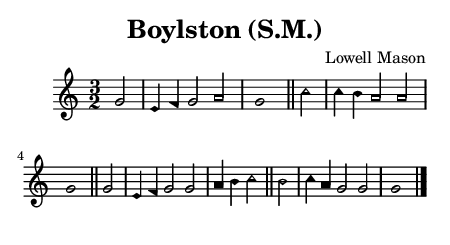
\version "2.18.2"

#(set-global-staff-size 14)

\header {
  title=\markup {
    Boylston (S.M.)
  }
  composer = \markup {
    Lowell Mason
  }
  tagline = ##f
}

sopranoMusic = {
 \aikenHeads
 \clef treble
 \key c \major
 \autoBeamOff
 \time 3/2
 \relative c' {
   \set Score.tempoHideNote = ##t \tempo 4 = 120
   
   \partial 2
   g'2 e4 f g2 a g1 \bar "||"
   c2 c4 b a2 a g1 \bar "||"
   g2 e4 f g2 g a4 b c2 \bar "||"
   b2 c4 a g2 g g1 \bar "|."
 }
}

#(set! paper-alist (cons '("phone" . (cons (* 3 in) (* 5 in))) paper-alist))

\paper {
  #(set-paper-size "phone")
}

\score {
  <<
    \new Staff {
      \new Voice {
	\sopranoMusic
      }
    }
  >>
}